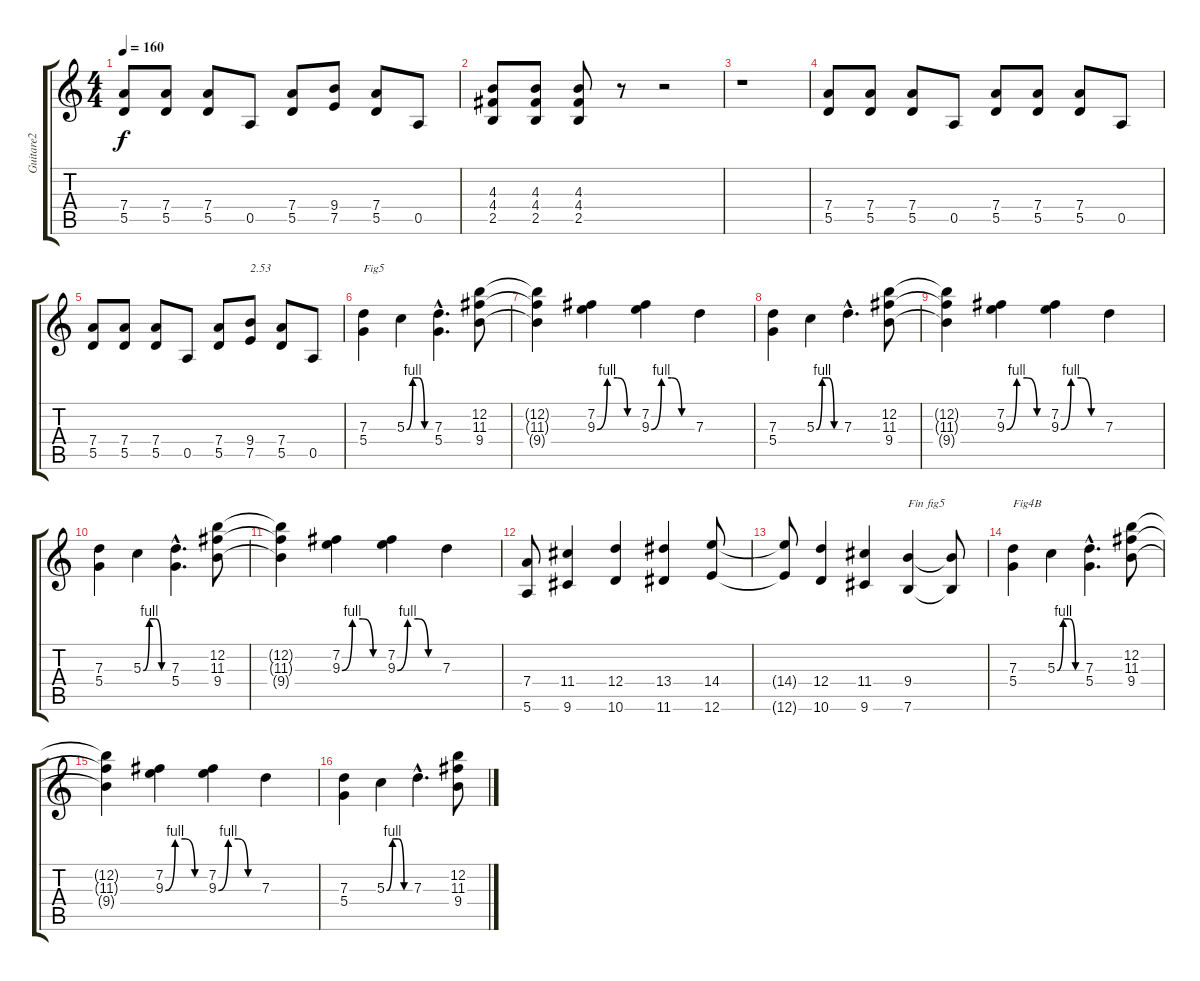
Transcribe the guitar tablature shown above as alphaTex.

\track ("Guitare2" "Guitare2") {instrument distortionguitar}
\staff {score tabs}
\tuning (E4 B3 G3 D3 A2 E2) {hide}
\ts (4 4)
\tempo 160
\clef g2
\ks c
(7.4 5.5).8{dy f} (7.4 5.5).8 (7.4 5.5).8 0.5.8 (7.4 5.5).8 (9.4 7.5).8 (7.4 5.5).8 0.5.8 |
(4.3 4.4 2.5).8 (4.3 4.4 2.5).8 (4.3 4.4 2.5).8 r.8 r.2 |
r.1 |
(7.4 5.5).8 (7.4 5.5).8 (7.4 5.5).8 0.5.8 (7.4 5.5).8 (7.4 5.5).8 (7.4 5.5).8 0.5.8 |
(7.4 5.5).8 (7.4 5.5).8 (7.4 5.5).8 0.5.8 (7.4 5.5).8 (9.4 7.5).8{txt "2.53"} (7.4 5.5).8 0.5.8 |
(7.3 5.4).4{txt "Fig5"} 5.3{be (custom 0 0 15 4 30 4 45 0 60 0)}.4 (7.3{hac} 5.4{hac}).4{d} (12.2 11.3 9.4).8 |
(12.2{t} 11.3{t} 9.4{t}).4 (7.2 9.3{be (custom 0 0 15 4 30 4 45 0 60 0)}).4 (7.2 9.3{be (custom 0 0 15 4 30 4 45 0 60 0)}).4 7.3.4 |
(7.3 5.4).4 5.3{be (custom 0 0 15 4 30 4 45 0 60 0)}.4 7.3{hac}.4{d} (12.2 11.3 9.4).8 |
(12.2{t} 11.3{t} 9.4{t}).4 (7.2 9.3{be (custom 0 0 15 4 30 4 45 0 60 0)}).4 (7.2 9.3{be (custom 0 0 15 4 30 4 45 0 60 0)}).4 7.3.4 |
(7.3 5.4).4 5.3{be (custom 0 0 15 4 30 4 45 0 60 0)}.4 (7.3{hac} 5.4{hac}).4{d} (12.2 11.3 9.4).8 |
(12.2{t} 11.3{t} 9.4{t}).4 (7.2 9.3{be (custom 0 0 15 4 30 4 45 0 60 0)}).4 (7.2 9.3{be (custom 0 0 15 4 30 4 45 0 60 0)}).4 7.3.4 |
(7.4 5.6).8 (11.4 9.6).4 (12.4 10.6).4 (13.4 11.6).4 (14.4 12.6).8 |
(14.4{t} 12.6{t}).8 (12.4 10.6).4 (11.4 9.6).4 (9.4 7.6).4{txt "Fin fig5"} (9.4{t} 7.6{t}).8 |
(7.3 5.4).4{txt "Fig4B"} 5.3{be (custom 0 0 15 4 30 4 45 0 60 0)}.4 (7.3{hac} 5.4{hac}).4{d} (12.2 11.3 9.4).8 |
(12.2{t} 11.3{t} 9.4{t}).4 (7.2 9.3{be (custom 0 0 15 4 30 4 45 0 60 0)}).4 (7.2 9.3{be (custom 0 0 15 4 30 4 45 0 60 0)}).4 7.3.4 |
(7.3 5.4).4 5.3{be (custom 0 0 15 4 30 4 45 0 60 0)}.4 7.3{hac}.4{d} (12.2 11.3 9.4).8
